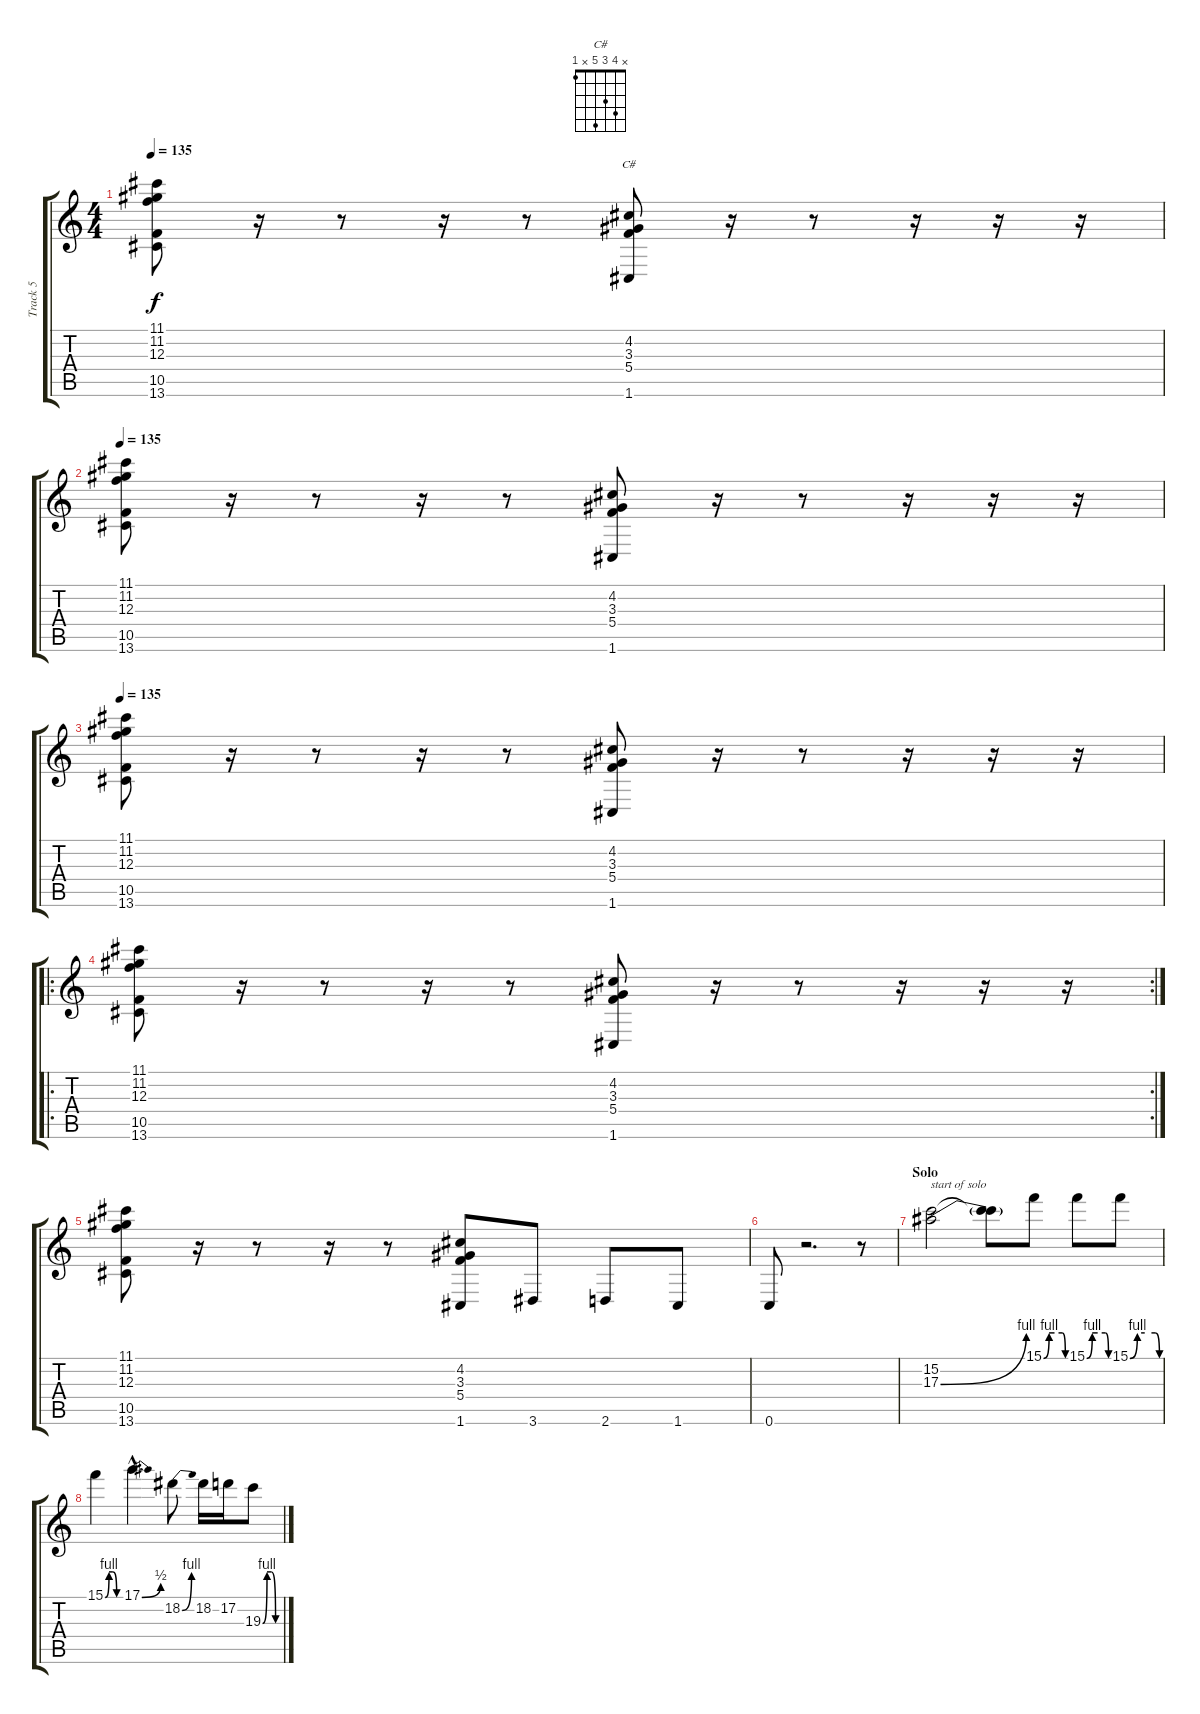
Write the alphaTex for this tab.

\track ("Track 5" "Track 5") {instrument distortionguitar}
\staff {score tabs}
\tuning (D4 A3 F3 C3 G2 C2) {hide}
\chord ("C#" x 4 3 5 x 1)
\ts (4 4)
\tempo 135
\clef g2
\ks c
(11.1 11.2 12.3 10.5 13.6).8{dy f} r.16 r.8 r.16 r.8 (4.2 3.3 5.4 1.6).8{ch "C#"} r.16 r.8 r.16 r.16 r.16 |
\tempo 135
(11.1 11.2 12.3 10.5 13.6).8 r.16 r.8 r.16 r.8 (4.2 3.3 5.4 1.6).8 r.16 r.8 r.16 r.16 r.16 |
\tempo 135
(11.1 11.2 12.3 10.5 13.6).8 r.16 r.8 r.16 r.8 (4.2 3.3 5.4 1.6).8 r.16 r.8 r.16 r.16 r.16 |
\ro
\rc 2
(11.1 11.2 12.3 10.5 13.6).8 r.16 r.8 r.16 r.8 (4.2 3.3 5.4 1.6).8 r.16 r.8 r.16 r.16 r.16 |
(11.1 11.2 12.3 10.5 13.6).8 r.16 r.8 r.16 r.8 (4.2 3.3 5.4 1.6).8 3.6.8 2.6.8 1.6.8 |
0.6.8 r.2{d} r.8 |
\section ("" "Solo")
(15.2 17.3{be (bend 0 0 60 4)}).2{txt "start of solo"} (15.2{t} 17.3{t}).8 15.1{be (custom 0 0 15 4 30 4 51 4 60 0)}.8 15.1{be (custom 0 0 15 4 30 4 51 4 60 0)}.8 15.1{be (custom 0 0 15 4 30 4 51 4 60 0)}.8 |
15.1{be (custom 0 0 15 4 30 4 45 0 60 0)}.4 17.1{be (bend 0 0 60 2) hac}.4{d} 18.2{be (bend 0 0 60 4)}.8 18.2.16 17.2.16 19.3{be (custom 0 0 15 4 30 4 45 0 60 0)}.8
